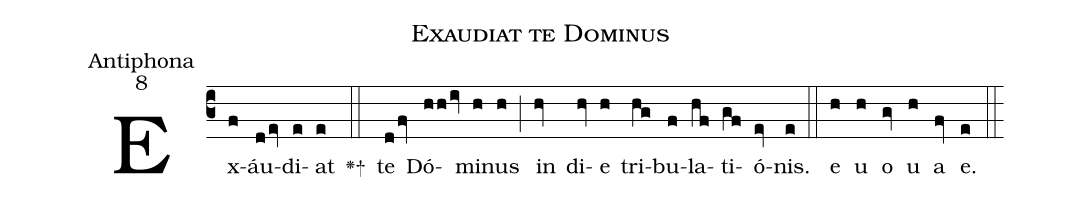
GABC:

name:Exaudiat te Dominus;
office-part:Antiphona;
mode:8;
%%
(c3) Ex(f)áu(dev)di(e)at(e) <v>\greheightstar</v><sp>+</sp>(::) te(dfv) Dó(hhiv)mi(h)nus(h) (;) in(hv) di(hv)e(h) tri(hg)bu(f)la(hf)ti(gf)ó(ev)nis.(e) (::) e(h) u(h) o(gv) u(h) a(fv) e.(e) (::)
